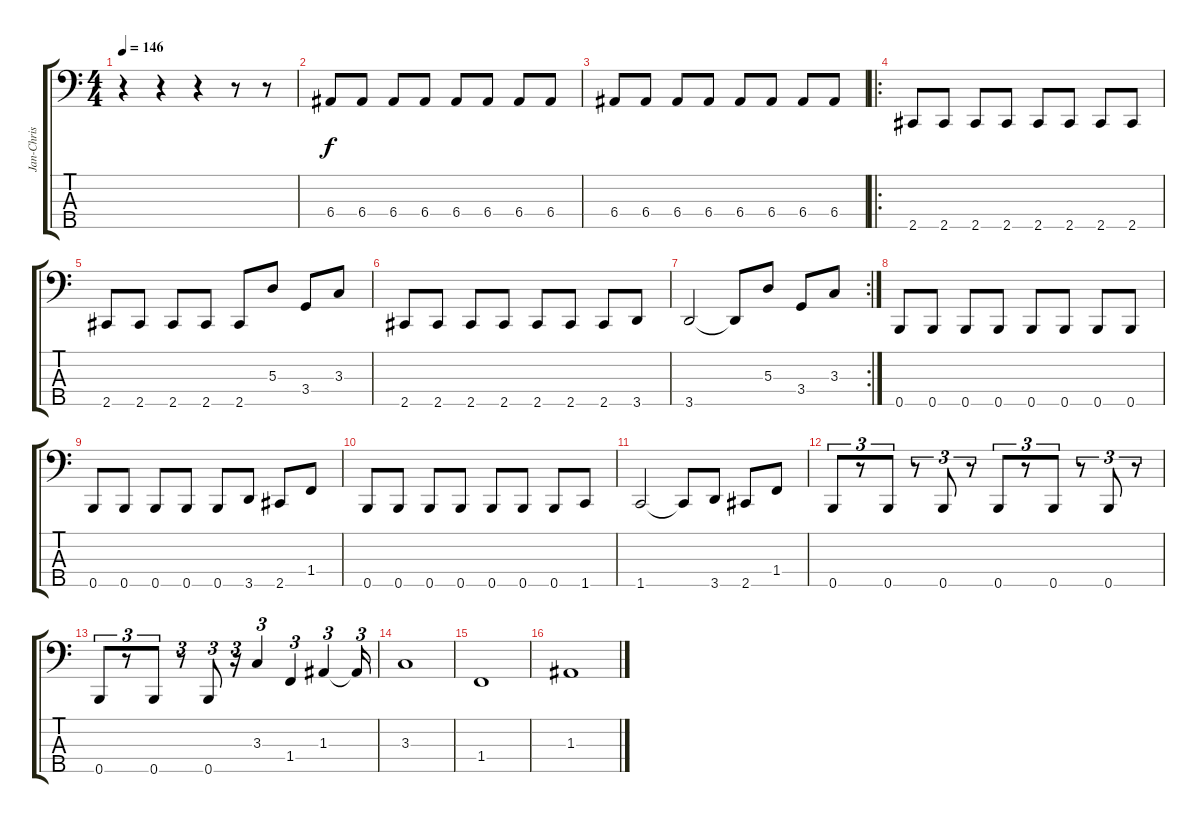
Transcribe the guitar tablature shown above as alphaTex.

\track ("Jan-Chris de Koeijer" "Jan-Chris ") {instrument electricbasspick}
\staff {score tabs}
\tuning (G2 D2 A1 E1 B0) {hide}
\ts (4 4)
\tempo 146
\clef f4
\ks c
r.4{dy f} r.4 r.4 r.8 r.8 |
6.4.8 6.4.8 6.4.8 6.4.8 6.4.8 6.4.8 6.4.8 6.4.8 |
6.4.8 6.4.8 6.4.8 6.4.8 6.4.8 6.4.8 6.4.8 6.4.8 |
\ro
2.5.8 2.5.8 2.5.8 2.5.8 2.5.8 2.5.8 2.5.8 2.5.8 |
2.5.8 2.5.8 2.5.8 2.5.8 2.5.8 5.3.8 3.4.8 3.3.8 |
2.5.8 2.5.8 2.5.8 2.5.8 2.5.8 2.5.8 2.5.8 3.5.8 |
\rc 2
3.5.2 3.5{t}.8 5.3.8 3.4.8 3.3.8 |
0.5.8 0.5.8 0.5.8 0.5.8 0.5.8 0.5.8 0.5.8 0.5.8 |
0.5.8 0.5.8 0.5.8 0.5.8 0.5.8 3.5.8 2.5.8 1.4.8 |
0.5.8 0.5.8 0.5.8 0.5.8 0.5.8 0.5.8 0.5.8 1.5.8 |
1.5.2 1.5{t}.8 3.5.8 2.5.8 1.4.8 |
0.5.8{tu (3 2)} r.8{tu (3 2)} 0.5.8{tu (3 2)} r.8{tu (3 2)} 0.5.8{tu (3 2)} r.8{tu (3 2)} 0.5.8{tu (3 2)} r.8{tu (3 2)} 0.5.8{tu (3 2)} r.8{tu (3 2)} 0.5.8{tu (3 2)} r.8{tu (3 2)} |
0.5.8{tu (3 2)} r.8{tu (3 2)} 0.5.8{tu (3 2)} r.8{tu (3 2)} 0.5.8{tu (3 2)} r.16{tu (3 2)} 3.3.4{tu (3 2)} 1.4.4{tu (3 2)} 1.3.4{tu (3 2)} 1.3{t}.16{tu (3 2)} |
3.3.1 |
1.4.1 |
1.3.1
